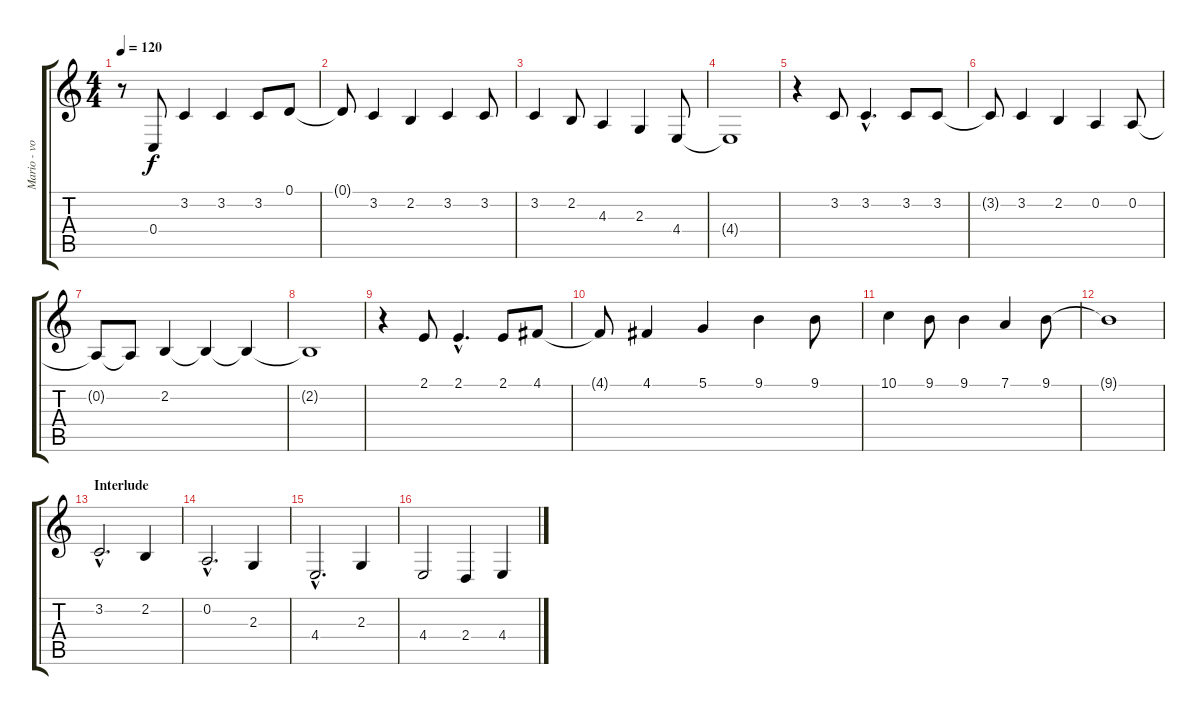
\track ("Mario - vocals" "Mario - vo") {instrument cello}
\staff {score tabs}
\tuning (D4 A3 F3 C3 G2 C2) {hide}
\ts (4 4)
\tempo 120
\clef g2
\ks c
r.8{dy f} 0.4.8 3.2.4 3.2.4 3.2.8 0.1.8 |
0.1{t}.8 3.2.4 2.2.4 3.2.4 3.2.8 |
3.2.4 2.2.8 4.3.4 2.3.4 4.4.8 |
4.4{t}.1 |
r.4 3.2.8 3.2{hac}.4{d} 3.2.8 3.2.8 |
3.2{t}.8 3.2.4 2.2.4 0.2.4 0.2.8 |
0.2{t}.8 0.2{t}.8 2.2.4 2.2{t}.4 2.2{t}.4 |
2.2{t}.1 |
r.4 2.1.8 2.1{hac}.4{d} 2.1.8 4.1.8 |
4.1{t}.8 4.1.4 5.1.4 9.1.4 9.1.8 |
10.1.4 9.1.8 9.1.4 7.1.4 9.1.8 |
9.1{t}.1 |
\section ("" "Interlude")
3.2{hac}.2{d} 2.2.4 |
0.2{hac}.2{d} 2.3.4 |
4.4{hac}.2{d} 2.3.4 |
4.4.2 2.4.4 4.4.4
